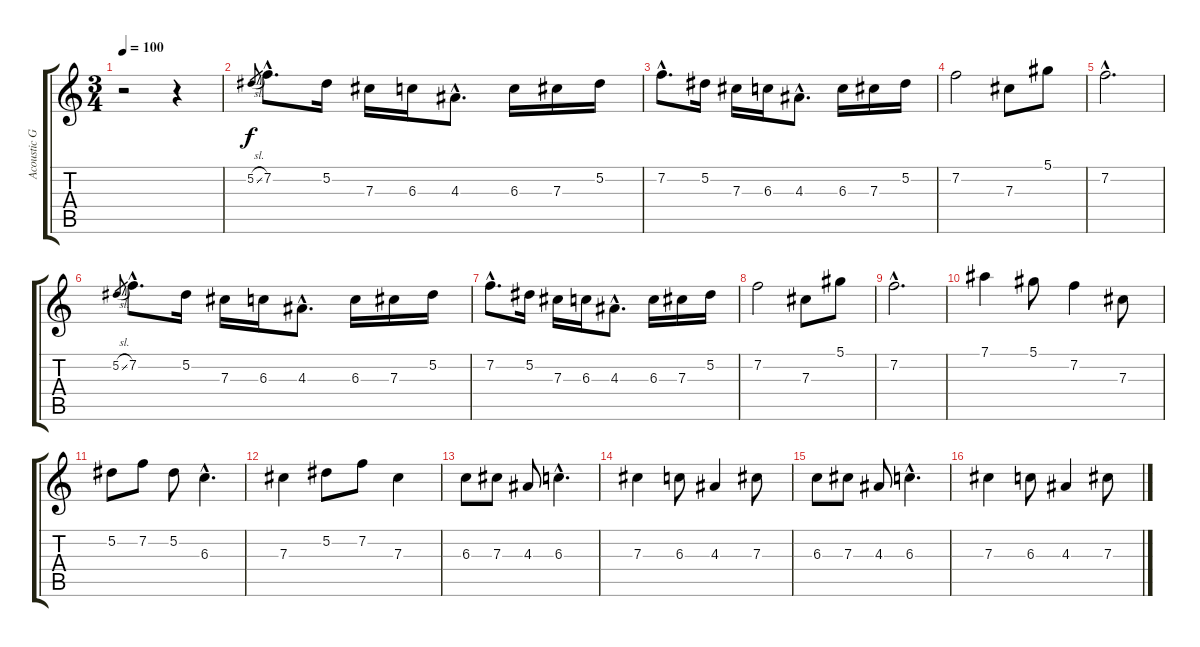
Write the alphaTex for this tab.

\track ("Acoustic Guitar I" "Acoustic G") {instrument acousticguitarnylon}
\staff {score tabs}
\tuning (Eb4 Bb3 Gb3 Db3 Ab2 Eb2) {hide}
\ts (3 4)
\tempo 100
\clef g2
\ks c
r.2{dy f instrument acousticguitarnylon} r.4 |
5.2{sl}.8{gr} 7.2{hac}.8{d} 5.2.16 7.3.16 6.3.16 4.3{hac}.8{d} 6.3.16 7.3.16 5.2.16 |
7.2{hac}.8{d} 5.2.16 7.3.16 6.3.16 4.3{hac}.8{d} 6.3.16 7.3.16 5.2.16 |
7.2.2 7.3.8 5.1.8 |
7.2{hac}.2{d} |
5.2{sl}.8{gr} 7.2{hac}.8{d} 5.2.16 7.3.16 6.3.16 4.3{hac}.8{d} 6.3.16 7.3.16 5.2.16 |
7.2{hac}.8{d} 5.2.16 7.3.16 6.3.16 4.3{hac}.8{d} 6.3.16 7.3.16 5.2.16 |
7.2.2 7.3.8 5.1.8 |
7.2{hac}.2{d} |
7.1.4 5.1.8 7.2.4 7.3.8 |
5.2.8 7.2.8 5.2.8 6.3{hac}.4{d} |
7.3.4 5.2.8 7.2.8 7.3.4 |
6.3.8 7.3.8 4.3.8 6.3{hac}.4{d} |
7.3.4 6.3.8 4.3.4 7.3.8 |
6.3.8 7.3.8 4.3.8 6.3{hac}.4{d} |
7.3.4 6.3.8 4.3.4 7.3.8
